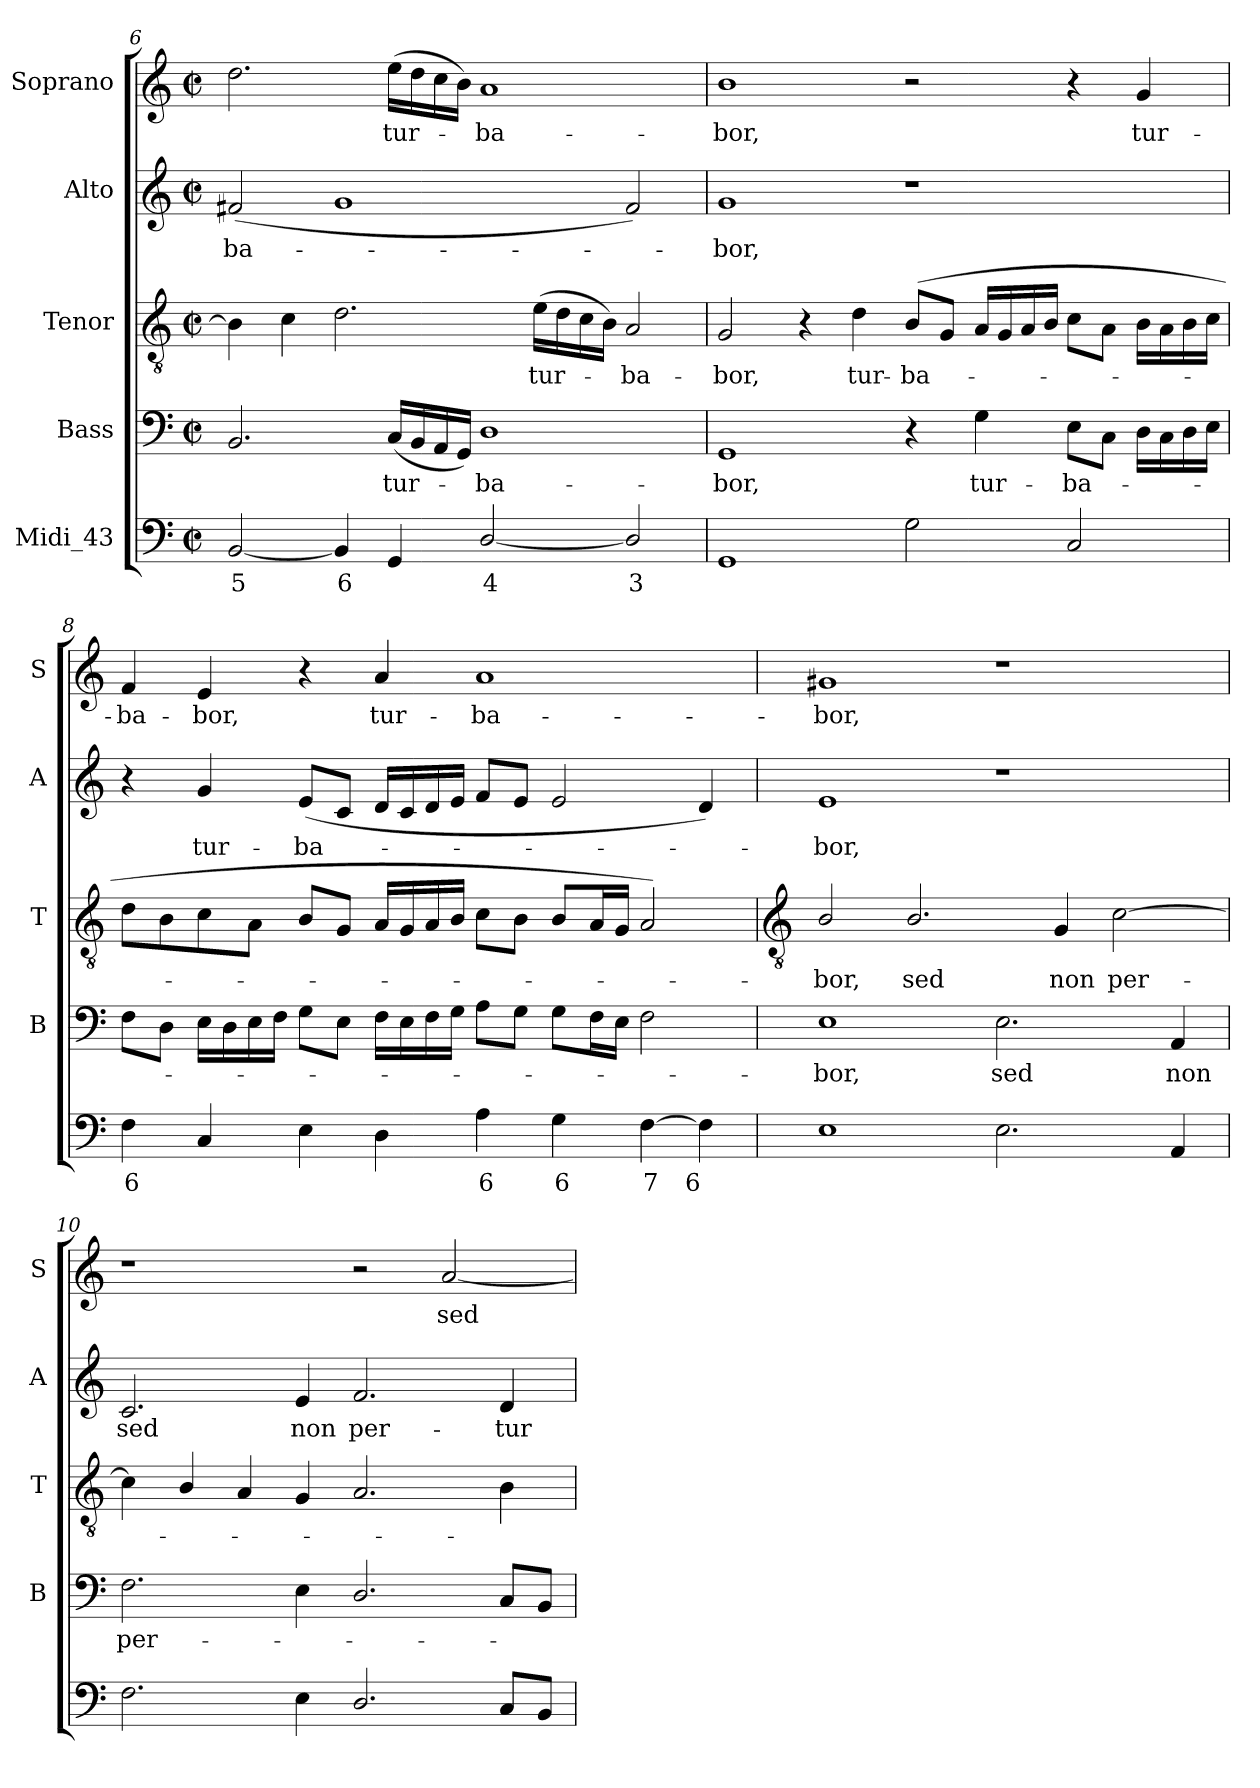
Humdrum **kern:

**kern	**text	**kern	**text	**kern	**text	**kern	**text	**kern	**text
*part5	*part5	*part4	*part4	*part3	*part3	*part2	*part2	*part1	*part1
*staff5	*staff5	*staff4	*staff4	*staff3	*staff3	*staff2	*staff2	*staff1	*staff1
*I"Midi_43	*	*I"Bass	*	*I"Tenor	*	*I"Alto	*	*I"Soprano	*
*	*	*I'B	*	*I'T	*	*I'A	*	*I'S	*
!!LO:LB:g=z
*clefF4	*	*clefF4	*	*clefGv2	*	*clefG2	*	*clefG2	*
*k[]	*	*k[]	*	*k[]	*	*k[]	*	*k[]	*
*C:	*	*C:	*	*C:	*	*C:	*	*C:	*
*M4/2	*	*M4/2	*	*M4/2	*	*M4/2	*	*M4/2	*
*met(c|)	*	*met(c|)	*	*met(c|)	*	*met(c|)	*	*met(c|)	*
=6	=6	=6	=6	=6	=6	=6	=6	=6	=6
!	!LO:LY:b	!	!	!	!	!	!LO:LY:b	!	!
[2BB	5	2.BB	.	4B]	.	(<2f#X	ba-	2.dd	.
.	.	.	.	4c	.	.	.	.	.
!	!LO:LY:b	!	!	!	!	!	!	!	!
4BB]	6	.	.	2.d	.	1g	.	.	.
!	!	!	!LO:LY:b	!	!	!	!	!	!LO:LY:b
4GG	.	(<16CLL	tur-	.	.	.	.	(>16eeLL	tur-
.	.	16BB	.	.	.	.	.	16dd	.
.	.	16AA	.	.	.	.	.	16cc	.
.	.	16GGJJ)	.	.	.	.	.	16bJJ)	.
!	!LO:LY:b	!	!LO:LY:b	!	!	!	!	!	!LO:LY:b
[2D/	4	1D	ba-	.	.	.	.	1a	ba-
!	!	!	!	!	!LO:LY:b	!	!	!	!
.	.	.	.	(>16eLL	tur-	.	.	.	.
.	.	.	.	16d	.	.	.	.	.
.	.	.	.	16c	.	.	.	.	.
.	.	.	.	16BJJ)	.	.	.	.	.
!	!LO:LY:b	!	!	!	!LO:LY:b	!	!	!	!
2D/]	3	.	.	2A	ba-	2f#)	.	.	.
=7	=7	=7	=7	=7	=7	=7	=7	=7	=7
!	!	!	!LO:LY:b	!	!LO:LY:b	!	!LO:LY:b	!	!LO:LY:b
1GG	.	1GG	-bor,	2G	-bor,	1g	bor,	1b	-bor,
.	.	.	.	4r	.	.	.	.	.
!	!	!	!	!	!LO:LY:b	!	!	!	!
.	.	.	.	4d	tur-	.	.	.	.
!	!	!	!	!	!LO:LY:b	!	!	!	!
2G	.	4r	.	(<8BL	-ba-	1r	.	2r	.
.	.	.	.	8GJ	.	.	.	.	.
!	!	!	!LO:LY:b	!	!	!	!	!	!
.	.	4G	tur-	16ALL	.	.	.	.	.
.	.	.	.	16G	.	.	.	.	.
.	.	.	.	16A	.	.	.	.	.
.	.	.	.	16BJJ	.	.	.	.	.
!	!	!	!LO:LY:b	!	!	!	!	!	!
2C	.	8EL	-ba-	8cL	.	.	.	4r	.
.	.	8CJ	.	8AJ	.	.	.	.	.
!	!	!	!	!	!	!	!	!	!LO:LY:b
.	.	16DLL	.	16BLL	.	.	.	4g	tur-
.	.	16C	.	16A	.	.	.	.	.
.	.	16D	.	16B	.	.	.	.	.
.	.	16EJJ	.	16cJJ	.	.	.	.	.
=8	=8	=8	=8	=8	=8	=8	=8	=8	=8
!	!LO:LY:b	!	!	!	!	!	!	!	!LO:LY:b
4F	6	8FL	.	8dL	.	4r	.	4f	-ba-
.	.	8DJ	.	8B	.	.	.	.	.
!	!	!	!	!	!	!	!LO:LY:b	!	!LO:LY:b
4C	.	16ELL	.	8c	.	4g	tur-	4e	-bor,
.	.	16D	.	.	.	.	.	.	.
.	.	16E	.	8AJ	.	.	.	.	.
.	.	16FJJ	.	.	.	.	.	.	.
!	!	!	!	!	!	!	!LO:LY:b	!	!
4E	.	8GL	.	8BL	.	(<8eL	-ba-	4r	.
.	.	8EJ	.	8GJ	.	8cJ	.	.	.
!	!	!	!	!	!	!	!	!	!LO:LY:b
4D	.	16FLL	.	16ALL	.	16dLL	.	4a	tur-
.	.	16E	.	16G	.	16c	.	.	.
.	.	16F	.	16A	.	16d	.	.	.
.	.	16GJJ	.	16BJJ	.	16eJJ	.	.	.
!	!LO:LY:b	!	!	!	!	!	!	!	!LO:LY:b
4A	6	8AL	.	8cL	.	8fL	.	1a	-ba-
.	.	8GJ	.	8BJ	.	8eJ	.	.	.
!	!LO:LY:b	!	!	!	!	!	!	!	!
4G	6	8GL	.	8BL	.	2e	.	.	.
.	.	16FL	.	16AL	.	.	.	.	.
.	.	16EJJ	.	16GJJ	.	.	.	.	.
!	!LO:LY:b	!	!	!	!	!	!	!	!
[4F	7	2F	.	2A)	.	.	.	.	.
!	!LO:LY:b	!	!	!	!	!	!	!	!
4F]	6	.	.	.	.	4d)	.	.	.
!!LO:LB:g=z
=9	=9	=9	=9	=9	=9	=9	=9	=9	=9
*	*	*	*	*clefGv2	*	*	*	*	*
!	!	!	!LO:LY:b	!	!LO:LY:b	!	!LO:LY:b	!	!LO:LY:b
1E	.	1E	bor,	2B/	bor,	1e	bor,	1g#X	-bor,
!	!	!	!	!	!LO:LY:b	!	!	!	!
.	.	.	.	2.B/	sed	.	.	.	.
!	!	!	!LO:LY:b	!	!	!	!	!	!
2.E	.	2.E	sed	.	.	1r	.	1r	.
!	!	!	!	!	!LO:LY:b	!	!	!	!
.	.	.	.	4G	non	.	.	.	.
!	!	!	!	!	!LO:LY:b	!	!	!	!
.	.	.	.	[2c	per-	.	.	.	.
!	!	!	!LO:LY:b	!	!	!	!	!	!
4AA	.	4AA	non	.	.	.	.	.	.
=10	=10	=10	=10	=10	=10	=10	=10	=10	=10
!	!	!	!LO:LY:b	!	!	!	!LO:LY:b	!	!
2.F	.	2.F	per-	4c]	.	2.c	sed	1r	.
.	.	.	.	4B/	.	.	.	.	.
.	.	.	.	4A	.	.	.	.	.
!	!	!	!	!	!	!	!LO:LY:b	!	!
4E	.	4E	.	4G	.	4e	non	.	.
!	!	!	!	!	!	!	!LO:LY:b	!	!
2.D/	.	2.D/	.	2.A	.	2.f	per-	2r	.
!	!	!	!	!	!	!	!	!	!LO:LY:b
.	.	.	.	.	.	.	.	[2a	sed
!	!	!	!	!	!	!	!LO:LY:b	!	!
8CL	.	8CL	.	4B	.	4d	-tur-	.	.
8BBJ	.	8BBJ	.	.	.	.	.	.	.
=	=	=	=	=	=	=	=	=	=
*-	*-	*-	*-	*-	*-	*-	*-	*-	*-
